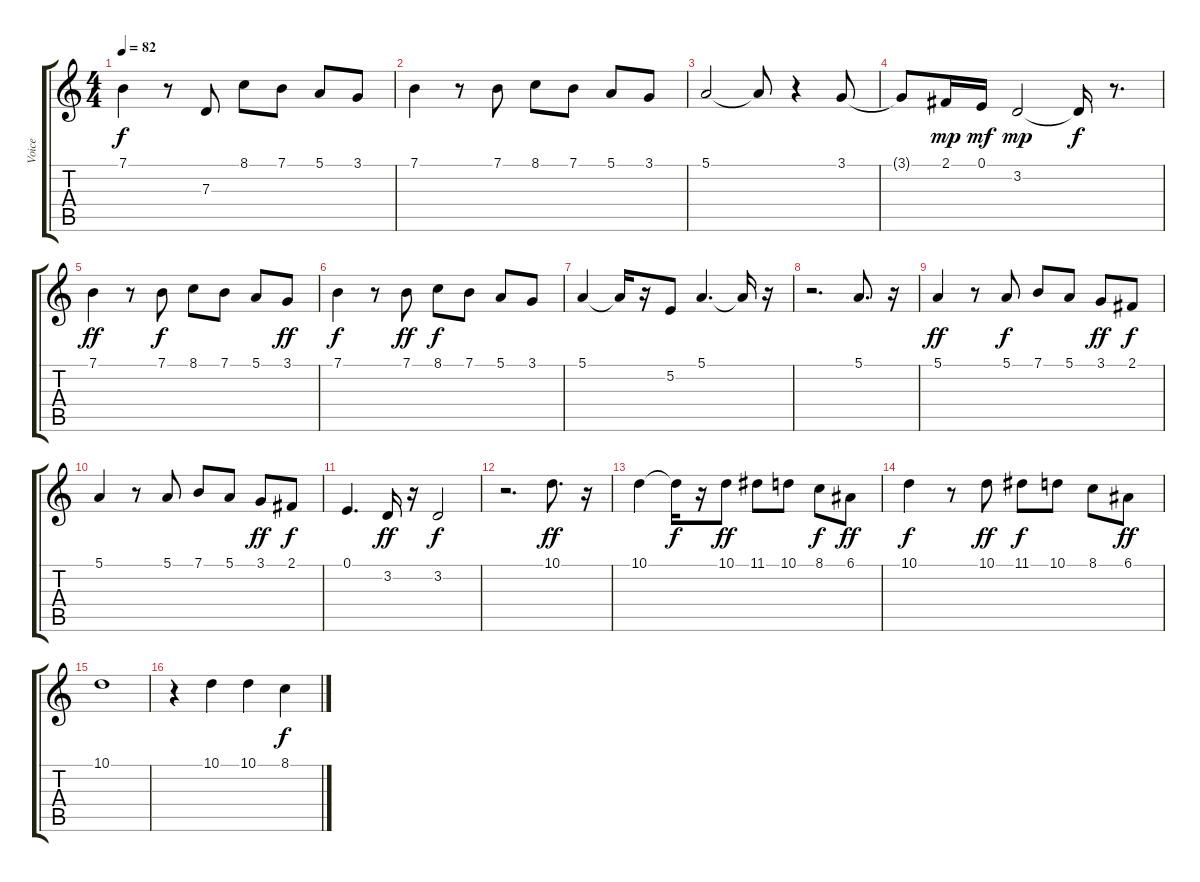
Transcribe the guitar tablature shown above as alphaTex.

\track ("Voice" "Voice") {instrument flute}
\staff {score tabs}
\tuning (E4 B3 G3 D3 A2 E2) {hide}
\ts (4 4)
\tempo 82
\clef g2
\ks c
7.1.4{dy f} r.8 7.3.8 8.1.8 7.1.8 5.1.8 3.1.8 |
7.1.4 r.8 7.1.8 8.1.8 7.1.8 5.1.8 3.1.8 |
5.1.2 5.1{t}.8 r.4 3.1.8 |
3.1{t}.8 2.1.16{dy mp} 0.1.16{dy mf} 3.2.2{dy mp} 3.2{t}.16{dy f} r.8{d} |
7.1.4{dy ff} r.8 7.1.8{dy f} 8.1.8 7.1.8 5.1.8 3.1.8{dy ff} |
7.1.4{dy f} r.8 7.1.8{dy ff} 8.1.8{dy f} 7.1.8 5.1.8 3.1.8 |
5.1.4 5.1{t}.16 r.16 5.2.8 5.1.4{d} 5.1{t}.16 r.16 |
r.2{d} 5.1.8{d} r.16 |
5.1.4{dy ff} r.8 5.1.8{dy f} 7.1.8 5.1.8 3.1.8{dy ff} 2.1.8{dy f} |
5.1.4 r.8 5.1.8 7.1.8 5.1.8 3.1.8{dy ff} 2.1.8{dy f} |
0.1.4{d} 3.2.16{dy ff} r.16 3.2.2{dy f} |
r.2{d} 10.1.8{d dy ff} r.16 |
10.1.4 10.1{t}.16{dy f} r.16 10.1.8{dy ff} 11.1.8 10.1.8 8.1.8{dy f} 6.1.8{dy ff} |
10.1.4{dy f} r.8 10.1.8{dy ff} 11.1.8{dy f} 10.1.8 8.1.8 6.1.8{dy ff} |
10.1.1 |
r.4 10.1.4 10.1.4 8.1.4{dy f}
